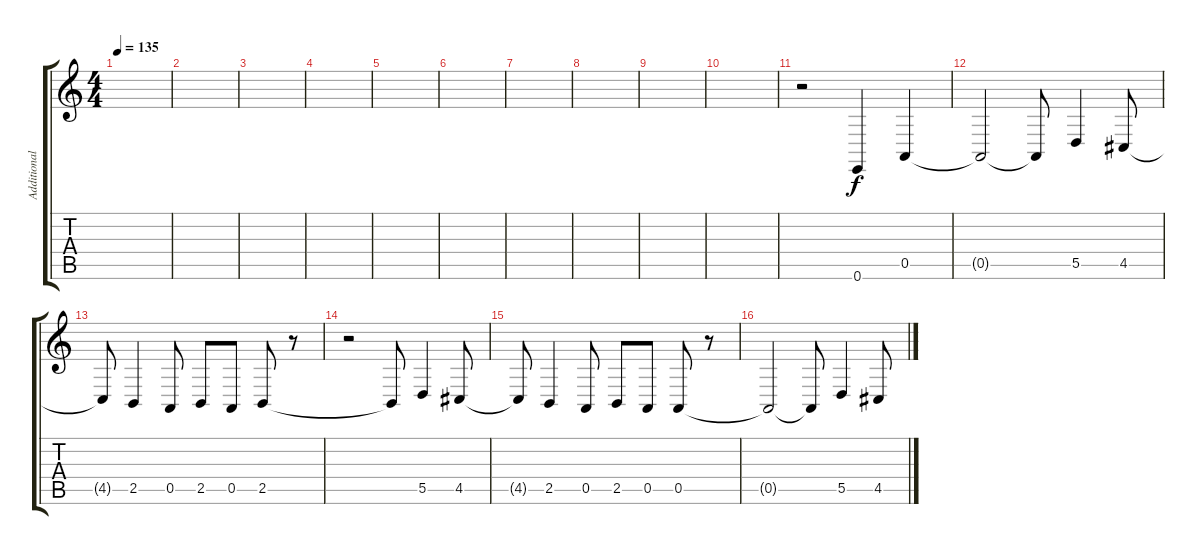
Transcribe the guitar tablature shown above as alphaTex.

\track ("Additional Musician" "Additional") {instrument trumpet}
\staff {score tabs}
\tuning (E4 B3 G3 D3 A2 E2) {hide}
\ts (4 4)
\tempo 135
\clef g2
\ks c
|
|
|
|
|
|
|
|
|
|
r.2 0.6.4 0.5.4 |
0.5{t}.2 0.5{t}.8 5.5.4 4.5.8 |
4.5{t}.8 2.5.4 0.5.8 2.5.8 0.5.8 2.5.8 r.8 |
r.2 2.5{t}.8 5.5.4 4.5.8 |
4.5{t}.8 2.5.4 0.5.8 2.5.8 0.5.8 0.5.8 r.8 |
0.5{t}.2 0.5{t}.8 5.5.4 4.5.8
